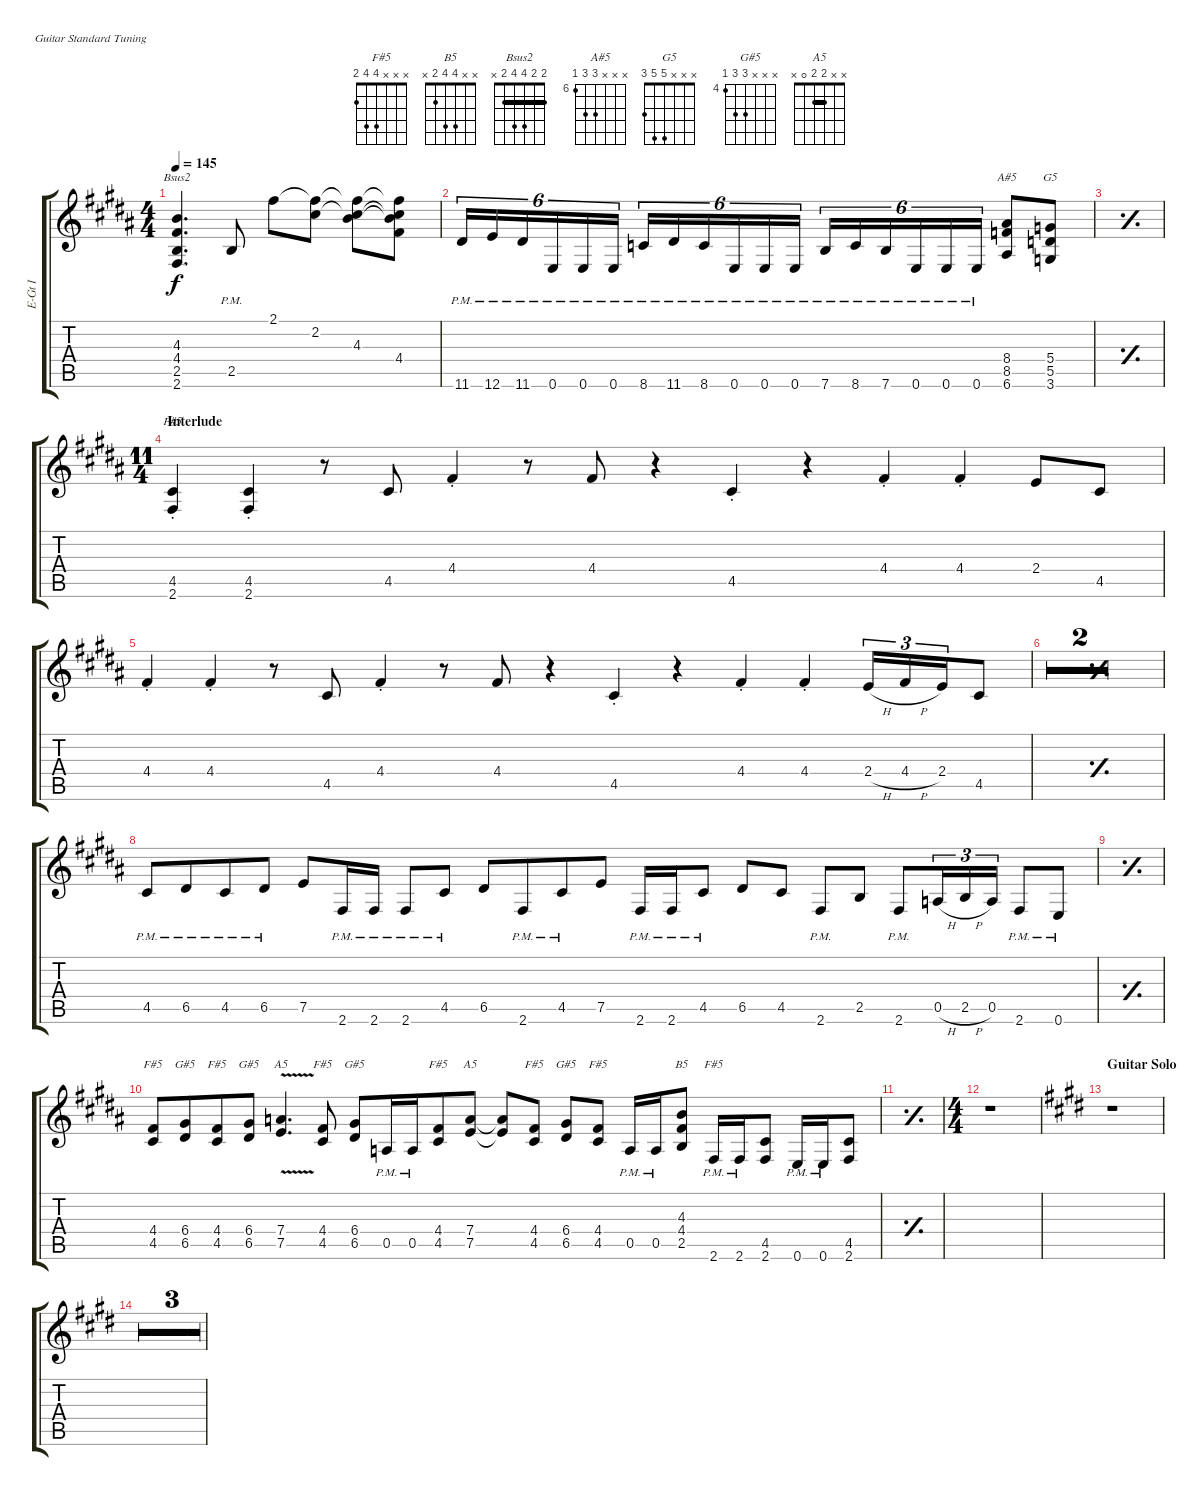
\defaultSystemsLayout 4
\bracketExtendMode groupsimilarinstruments
\otherSystemsTrackNameOrientation horizontal
\track ("Rhythm Guitar I" "E-Gt I") {multiBarRest instrument distortionguitar}
\staff {score tabs}
\tuning (E4 B3 G3 D3 A2 E2)
\chord ("F#5" x x x x 4 2) {showfingering false}
\chord ("B5" x x 4 4 2 x) {showfingering false}
\chord ("F#5" x x x 4 4 2) {showfingering false}
\chord ("Bsus2" 2 2 4 4 2 x) {showfingering false barre (2 2)}
\chord ("A#5" x x x 8 8 6) {firstfret 6 showfingering false}
\chord ("G5" x x x 5 5 3) {showfingering false}
\chord ("G#5" x x x 6 6 4) {firstfret 4 showfingering false}
\chord ("A5" x x 2 2 0 x) {showfingering false barre 2}
\ts (4 4)
\tempo 145
\clef g2
\ks b
(2.5{acc forcenatural} 4.4{acc #} 4.3{acc forcenatural} 2.6{acc #}).4{d ch "Bsus2" dy f beam Up} 2.5{pm acc forcenatural}.8{beam Up} 2.1{acc #}.8{beam Down} (2.2{acc #} 2.1{t acc #}).8{beam Down} (4.3{acc forcenatural} 2.2{t acc #} 2.1{t acc #}).8{beam Down} (4.4{acc #} 4.3{t acc forcenatural} 2.2{t acc #} 2.1{t acc #}).8{beam Down} |
11.6{pm acc #}.16{tu (6 4) beam Up} 12.6{pm acc forcenatural}.16{tu (6 4) beam Up} 11.6{pm acc #}.16{tu (6 4) beam Up} 0.6{pm acc forcenatural}.16{tu (6 4) beam Up} 0.6{pm acc forcenatural}.16{tu (6 4) beam Up} 0.6{pm acc forcenatural}.16{tu (6 4) beam Up} 8.6{pm acc forcenatural}.16{tu (6 4) beam Up} 11.6{pm acc #}.16{tu (6 4) beam Up} 8.6{pm acc forcenatural}.16{tu (6 4) beam Up} 0.6{pm acc forcenatural}.16{tu (6 4) beam Up} 0.6{pm acc forcenatural}.16{tu (6 4) beam Up} 0.6{pm acc forcenatural}.16{tu (6 4) beam Up} 7.6{pm acc forcenatural}.16{tu (6 4) beam Up} 8.6{pm acc forcenatural}.16{tu (6 4) beam Up} 7.6{pm acc forcenatural}.16{tu (6 4) beam Up} 0.6{pm acc forcenatural}.16{tu (6 4) beam Up} 0.6{pm acc forcenatural}.16{tu (6 4) beam Up} 0.6{pm acc forcenatural}.16{tu (6 4) beam Up} (6.6{acc #} 8.5{acc forcenatural} 8.4{acc #}).8{ch "A#5" beam Up} (5.4{acc forcenatural} 3.6{acc forcenatural} 5.5{acc forcenatural}).8{ch "G5" beam Up} |
\simile simple
|
\ts (11 4)
\beaming (8 4 2 2 4 2 2 2 2 2)
\section ("" "Interlude")
\simile none
(2.6{st acc #} 4.5{st acc #}).4{ch "F#5" beam Up} (2.6{st acc #} 4.5{st acc #}).4{beam Up} r.8{beam Up} 4.5{acc #}.8{beam Up} 4.4{st acc #}.4{beam Up} r.8{beam Up} 4.4{acc #}.8{beam Up} r.4{beam Up} 4.5{st acc #}.4{beam Up} r.4{beam Up} 4.4{st acc #}.4{beam Up} 4.4{st acc #}.4{beam Up} 2.4{acc forcenatural}.8{beam Up} 4.5{acc #}.8{beam Up} |
4.4{st acc #}.4{beam Up} 4.4{st acc #}.4{beam Up} r.8{beam Up} 4.5{acc #}.8{beam Up} 4.4{st acc #}.4{beam Up} r.8{beam Up} 4.4{acc #}.8{beam Up} r.4{beam Up} 4.5{st acc #}.4{beam Up} r.4{beam Up} 4.4{st acc #}.4{beam Up} 4.4{st acc #}.4{beam Up} 2.4{h acc forcenatural}.16{tu (3 2) beam Up} 4.4{h acc #}.16{tu (3 2) beam Up} 2.4{acc forcenatural}.16{tu (3 2) beam Up beam merge} 4.5{acc #}.8{beam Up} |
\simile simple
|
|
\simile none
4.5{pm acc #}.8{beam Up} 6.5{pm acc #}.8{beam Up} 4.5{pm acc #}.8{beam Up} 6.5{pm acc #}.8{beam Up} 7.5{acc forcenatural}.8{beam Up} 2.6{pm acc #}.16{beam Up} 2.6{pm acc #}.16{beam Up} 2.6{pm acc #}.8{beam Up} 4.5{pm acc #}.8{beam Up} 6.5{acc #}.8{beam Up} 2.6{pm acc #}.8{beam Up} 4.5{pm acc #}.8{beam Up} 7.5{acc forcenatural}.8{beam Up} 2.6{pm acc #}.16{beam Up} 2.6{pm acc #}.16{beam Up} 4.5{pm acc #}.8{beam Up} 6.5{acc #}.8{beam Up} 4.5{acc #}.8{beam Up} 2.6{pm acc #}.8{beam Up} 2.5{acc forcenatural}.8{beam Up} 2.6{pm acc #}.8{beam Up beam merge} 0.5{h acc forcenatural}.16{tu (3 2) beam Up} 2.5{h acc forcenatural}.16{tu (3 2) beam Up} 0.5{acc forcenatural}.16{tu (3 2) beam Up} 2.6{pm acc #}.8{beam Up} 0.6{pm acc forcenatural}.8{beam Up} |
\simile simple
|
\simile none
(4.4{acc #} 4.5{acc #}).8{ch "F#5" beam Up} (6.4{acc #} 6.5{acc #}).8{ch "G#5" beam Up} (4.4{acc #} 4.5{acc #}).8{ch "F#5" beam Up} (6.4{acc #} 6.5{acc #}).8{ch "G#5" beam Up} (7.4{v acc forcenatural} 7.5{v acc forcenatural}).4{d ch "A5" beam Up} (4.4{acc #} 4.5{acc #}).8{ch "F#5" beam Up} (6.4{acc #} 6.5{acc #}).8{ch "G#5" beam Up} 0.5{pm acc forcenatural}.16{beam Up} 0.5{pm acc forcenatural}.16{beam Up} (4.5{acc #} 4.4{acc #}).8{ch "F#5" beam Up} (7.5{acc forcenatural} 7.4{acc forcenatural}).8{ch "A5" beam Up} (7.5{t acc forcenatural} 7.4{t acc forcenatural}).8{beam Up} (4.4{acc #} 4.5{acc #}).8{ch "F#5" beam Up} (6.4{acc #} 6.5{acc #}).8{ch "G#5" beam Up} (4.4{acc #} 4.5{acc #}).8{ch "F#5" beam Up} 0.5{pm acc forcenatural}.16{beam Up} 0.5{pm acc forcenatural}.16{beam Up} (2.5{acc forcenatural} 4.4{acc #} 4.3{acc forcenatural}).8{ch "B5" beam Up} 2.6{pm acc #}.16{ch "F#5" beam Up} 2.6{pm acc #}.16{beam Up} (2.6{acc #} 4.5{acc #}).8{beam Up} 0.6{pm acc forcenatural}.16{beam Up} 0.6{pm acc forcenatural}.16{beam Up} (2.6{acc #} 4.5{acc #}).8{beam Up} |
\simile simple
|
\ts (4 4)
\beaming (8 2 2 2 2)
\simile none
r.1{beam Down} |
\section ("" "Guitar Solo")
\ks e
r.1{beam Down} |
r.1{beam Down} |
r.1{beam Down} |
r.1{beam Down}
